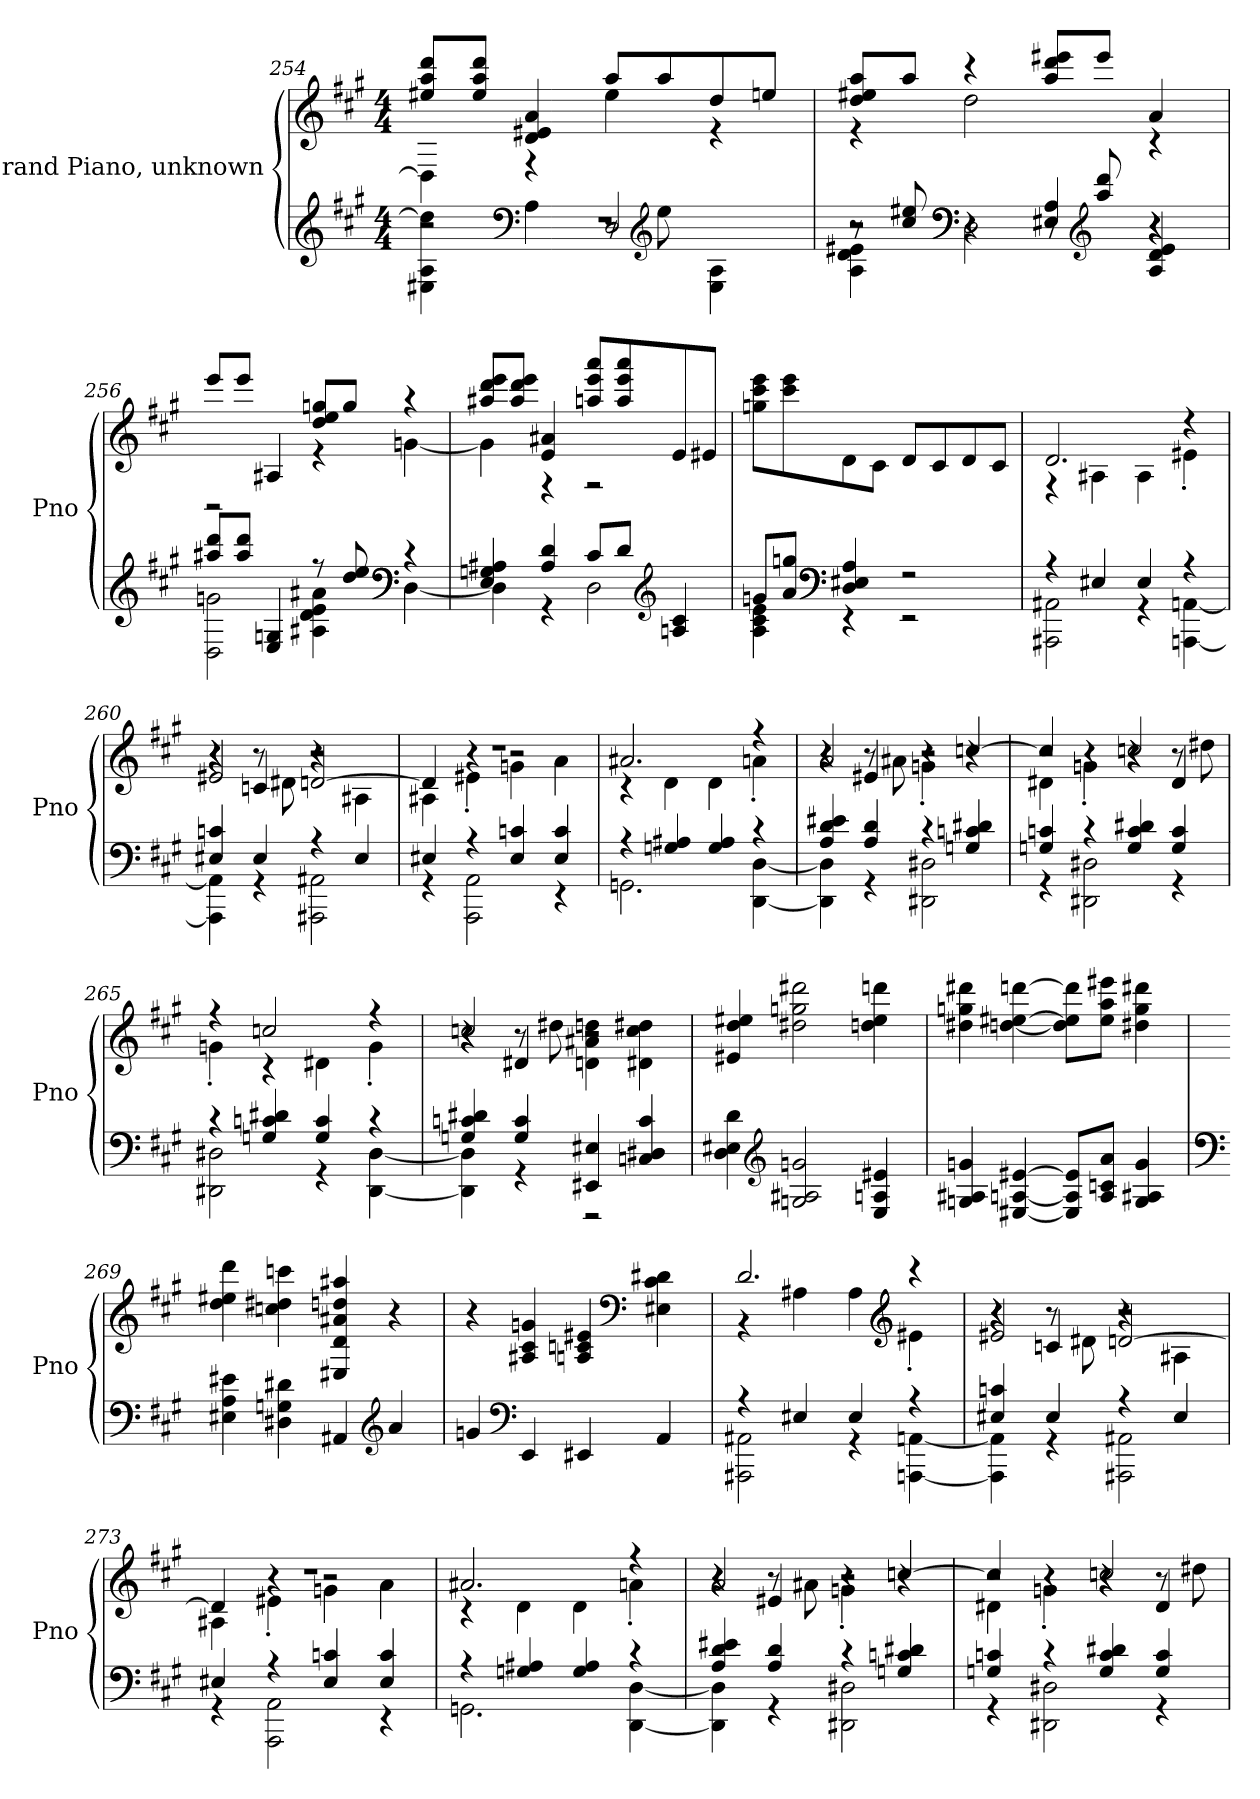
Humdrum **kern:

**kern	**kern
*part1	*part1
*staff2	*staff1
*I"Grand Piano, unknown	*
*I'Pno	*
*clefG2	*clefG2
*k[f#c#g#]	*k[f#c#g#]
*M4/4	*M4/4
=254	=254
*^	*^
*	*^	*	*
1r	4E#X\ 4A\ 4dd\]	2r	8ee#X/ 8aa/ 8ddd/L	4D\]
.	.	.	8ee#/ 8aa/ 8ddd/J	.
*clefF4	*	*	*	*
.	4A\	.	4d/ 4e#X/ 4a/	4r
.	8r	2D/	8aa/L	4ee#\
*clefG2	*	*	*	*
.	8ee\	.	8aa/	.
.	4E#\ 4A\	.	8dd/	4r
.	.	.	8een/J	.
=255	=255	=255	=255	=255
8r	4A\ 4d\ 4e#X\	2r	8dd/ 8ee#X/ 8aa/L	4r
8cc#/ 8ee#X/	.	.	8aa/J	.
*clefF4	*	*	*	*
4r	2D\	.	4r	2dd\
8r	.	4E#X/ 4A/	8aa/ 8ddd/ 8eee#X/L	.
*clefG2	*	*	*	*
8aa/ 8ddd/	.	.	8eee#/J	.
4A/ 4d/ 4e#/	4r	4r	4a/	4r
*	*v	*v	*	*
!!LO:LB:g=z	!!
=256	=256	=256	=256
8aa#X/ 8ddd/L	2D\ 2gn\	8eee/L	2r
8aa#/ 8ddd/J	.	8eee/J	.
4E/ 4Gn/	.	4A#X/	.
8r	4A#X\ 4d\ 4e\ 4a#X\	8dd/ 8ee/ 8ggn/L	4r
8dd/ 8ee/	.	8gg/J	.
*clefF4	*	*	*
4r	[4D\	4r	[4gn\
=257	=257	=257	=257
4E/ 4Gn/ 4A#X/	4D\]	8aa#X/ 8ddd/ 8eee/L	4g\]
.	.	8aa#/ 8ddd/ 8eee/J	.
4A#/ 4d/	4r	4e/ 4a#X/	4r
8c#/L	2D\	8aan/ 8eee/ 8aaa/L	2r
8d/J	.	8aa/ 8eee/ 8aaa/	.
*clefG2	*	*	*
4An/ 4c#/	.	8e/	.
.	.	8e#X/J	.
*	*	*v	*v
=258	=258	=258
8gn/L	4A\ 4c#\ 4e\	8ggn\ 8ccc#\ 8eee\L
8a/ 8ggn/J	.	8ccc#\ 8eee\
*clefF4	*	*
4D/ 4E#X/ 4A/	4r	8d\
.	.	8c#\J
2r	2r	8d/L
.	.	8c#/
.	.	8d/
.	.	8c#/J
!!LO:LB:g=z
=259	=259	=259
*	*	*^
4r	2AAA#X\ 2AA#X\	2.d/	4r
4E#X/	.	.	4A#X\
4E#/	4r	.	4A#\
4r	[4AAAn\ [4AAn\	4r	4e#X'\
=260	=260	=260	=260
*	*	*	*^
4E#X/ 4cn/	4AAA\] 4AA\]	2e#X/	4r	4r
4E#/	4r	.	8r	4cn/
.	.	.	8d#X\	.
4r	2AAA#X\ 2AA#X\	2r	4r	[2dn/
4E#/	.	.	4A#X\	.
=261	=261	=261	=261	=261
4E#X/	4r	1r	4A#X\	4d/]
4r	2AAA\ 2AA\	.	4e#X'\	4r
4E#/ 4cn/	.	.	4gn\	2r
4E#/ 4c/	4r	.	4a\	.
*	*	*	*v	*v
=262	=262	=262	=262
4r	2.GGn\	2.a#X/	4r
4Gn/ 4A#X/	.	.	4d\
4G/ 4A#/	.	.	4d\
4r	[4DD\ [4D\	4r	4an'\
=263	=263	=263	=263
*	*	*	*^
4A/ 4d/ 4e#X/	4DD\] 4D\]	2a/	4r	4r
4A/ 4d/	4r	.	8r	4e#X/
.	.	.	8a#X\	.
4r	2DD#X\ 2D#X\	4r	4gn'\	2r
4Gn/ 4cn/ 4d#X/	.	[4ccn/	4r	.
!!LO:PB:g=z	!!	!!
=264	=264	=264	=264	=264
4Gn/ 4cn/	4r	4cc/]	4d#X\	2r
4r	2DD#X\ 2D#X\	4r	4gn'\	.
4G/ 4c/ 4d#X/	.	2ccn/	4r	4r
4G/ 4c/	4r	.	8r	4d#/
.	.	.	8dd#X\	.
*	*	*	*v	*v
=265	=265	=265	=265
4r	2DD#X\ 2D#X\	4r	4gn'\
4Gn/ 4cn/ 4d#X/	.	2ccn/	4r
4G/ 4c/	4r	.	4d#X\
4r	[4DD#\ [4D#\	4r	4g'\
=266	=266	=266	=266
*	*	*	*^
4Gn/ 4cn/ 4d#X/	4DD#\] 4D#\]	2ccn/	4r	4r
4G/ 4c/	4r	.	8r	4d#X/
.	.	.	8dd#X\	.
4EE#X/ 4E#X/	2r	2r	4dn\ 4a#X\ 4ddn\	2r
4Cn/ 4D#X/ 4c/	.	.	4d#X\ 4cc\ 4dd#X\	.
*v	*v	*	*	*
*	*v	*v	*v
=267	=267
4D\ 4E#X\ 4d\	4e#X/ 4dd/ 4ee#X/
*clefG2	*
2Gn/ 2A#X/ 2gn/	2dd#X\ 2ggn\ 2ddd#X\
4E#/ 4An/ 4e#X/	4ddn\ 4ee#\ 4dddn\
!!LO:LB:g=z
=268	=268
4Gn/ 4A#X/ 4gn/	4dd#X\ 4ggn\ 4ddd#X\
[4E#X/ [4An/ [4e#X/	[4ddn\ [4ee#X\ [4dddn\
8E#/] 8A/] 8e#/]L	8dd\] 8ee#\] 8ddd\]L
8A/ 8cn/ 8a/J	8ee#\ 8aa\ 8eee#X\J
4G/ 4A#X/ 4g/	4dd#X\ 4gg\ 4ddd#X\
=269	=269
*clefF4	*
4E#X\ 4A\ 4e#X\	4dd\ 4ee#X\ 4ddd\
4D#X\ 4Gn\ 4d#X\	4ccn\ 4dd#X\ 4cccn\
4AA#X/	4E#X/ 4d/ 4a#X/ 4ddn/ 4aa#X/
*clefG2	*
4a/	4r
=270	=270
4gn/	4r
*clefF4	*
4EE/	4A#X/ 4c#/ 4gn/
4EE#X/	4An/ 4cn/ 4e#X/
*	*clefF4
4AA/	4E#X\ 4c\ 4d#X\
=271	=271
*^	*^
4r	2AAA#X\ 2AA#X\	2.d/	4r
4E#X/	.	.	4A#X\
4E#/	4r	.	4A#\
*	*	*clefG2	*
4r	[4AAAn\ [4AAn\	4r	4e#X'\
!!LO:LB:g=z
=272	=272	=272	=272
*	*	*	*^
4E#X/ 4cn/	4AAA\] 4AA\]	2e#X/	4r	4r
4E#/	4r	.	8r	4cn/
.	.	.	8d#X\	.
4r	2AAA#X\ 2AA#X\	2r	4r	[2dn/
4E#/	.	.	4A#X\	.
=273	=273	=273	=273	=273
4E#X/	4r	1r	4A#X\	4d/]
4r	2AAA\ 2AA\	.	4e#X'\	4r
4E#/ 4cn/	.	.	4gn\	2r
4E#/ 4c/	4r	.	4a\	.
*	*	*	*v	*v
=274	=274	=274	=274
4r	2.GGn\	2.a#X/	4r
4Gn/ 4A#X/	.	.	4d\
4G/ 4A#/	.	.	4d\
4r	[4DD\ [4D\	4r	4an'\
=275	=275	=275	=275
*	*	*	*^
4A/ 4d/ 4e#X/	4DD\] 4D\]	2a/	4r	4r
4A/ 4d/	4r	.	8r	4e#X/
.	.	.	8a#X\	.
4r	2DD#X\ 2D#X\	4r	4gn'\	2r
4Gn/ 4cn/ 4d#X/	.	[4ccn/	4r	.
!!LO:LB:g=z	!!	!!
=276	=276	=276	=276	=276
4Gn/ 4cn/	4r	4cc/]	4d#X\	2r
4r	2DD#X\ 2D#X\	4r	4gn'\	.
4G/ 4c/ 4d#X/	.	2ccn/	4r	4r
4G/ 4c/	4r	.	8r	4d#/
.	.	.	8dd#X\	.
*v	*v	*	*	*
*	*v	*v	*v
=	=
*-	*-
